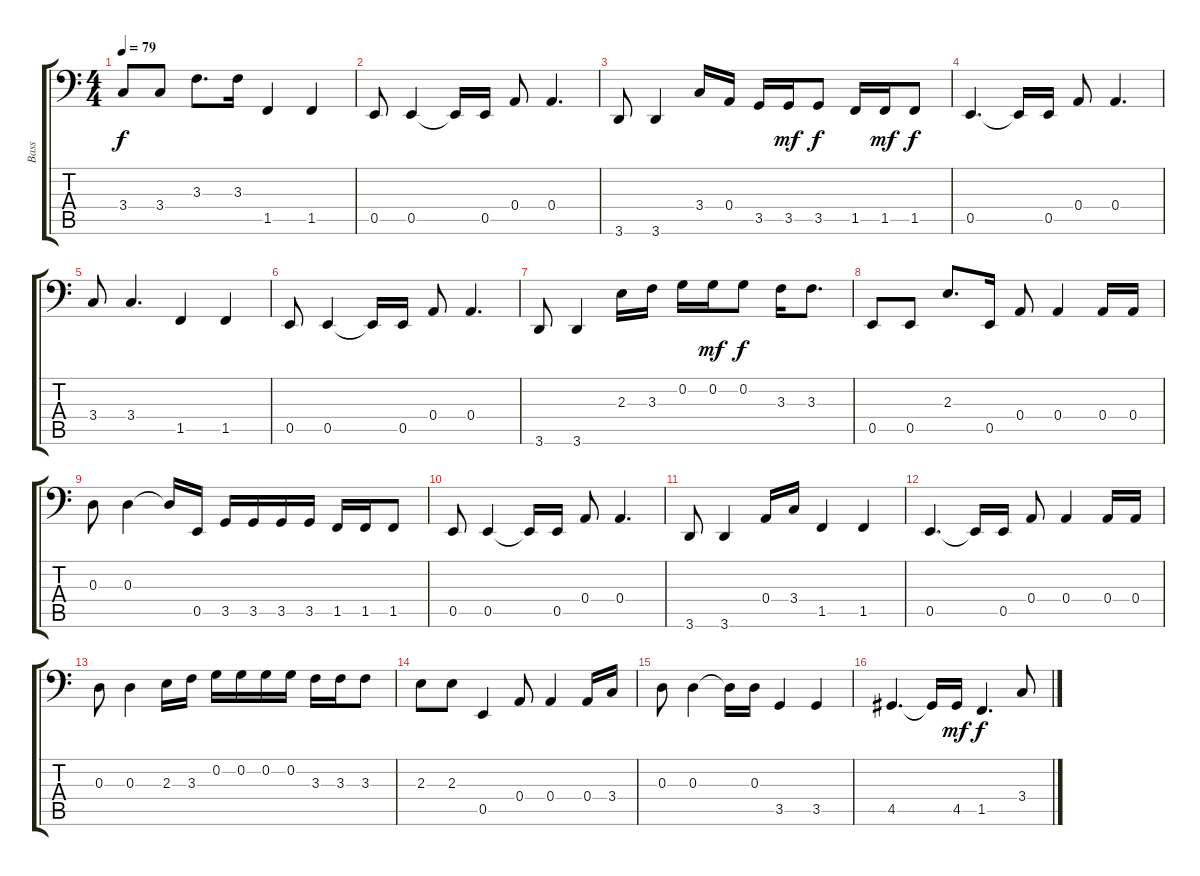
\track ("Bass" "Bass") {instrument electricbassfinger}
\staff {score tabs}
\tuning (C3 G2 D2 A1 E1 B0) {hide}
\ts (4 4)
\tempo 79
\clef f4
\ks c
3.4.8{dy f} 3.4.8 3.3.8{d} 3.3.16 1.5.4 1.5.4 |
0.5.8 0.5.4 0.5{t}.16 0.5.16 0.4.8 0.4.4{d} |
3.6.8 3.6.4 3.4.16 0.4.16 3.5.16 3.5.16{dy mf} 3.5.8{dy f} 1.5.16 1.5.16{dy mf} 1.5.8{dy f} |
0.5.4{d} 0.5{t}.16 0.5.16 0.4.8 0.4.4{d} |
3.4.8 3.4.4{d} 1.5.4 1.5.4 |
0.5.8 0.5.4 0.5{t}.16 0.5.16 0.4.8 0.4.4{d} |
3.6.8 3.6.4 2.3.16 3.3.16 0.2.16 0.2.16{dy mf} 0.2.8{dy f} 3.3.16 3.3.8{d} |
0.5.8 0.5.8 2.3.8{d} 0.5.16 0.4.8 0.4.4 0.4.16 0.4.16 |
0.3.8 0.3.4 0.3{t}.16 0.5.16 3.5.16 3.5.16 3.5.16 3.5.16 1.5.16 1.5.16 1.5.8 |
0.5.8 0.5.4 0.5{t}.16 0.5.16 0.4.8 0.4.4{d} |
3.6.8 3.6.4 0.4.16 3.4.16 1.5.4 1.5.4 |
0.5.4{d} 0.5{t}.16 0.5.16 0.4.8 0.4.4 0.4.16 0.4.16 |
0.3.8 0.3.4 2.3.16 3.3.16 0.2.16 0.2.16 0.2.16 0.2.16 3.3.16 3.3.16 3.3.8 |
2.3.8 2.3.8 0.5.4 0.4.8 0.4.4 0.4.16 3.4.16 |
0.3.8 0.3.4 0.3{t}.16 0.3.16 3.5.4 3.5.4 |
4.5.4{d} 4.5{t}.16 4.5.16{dy mf} 1.5.4{d dy f} 3.4.8
